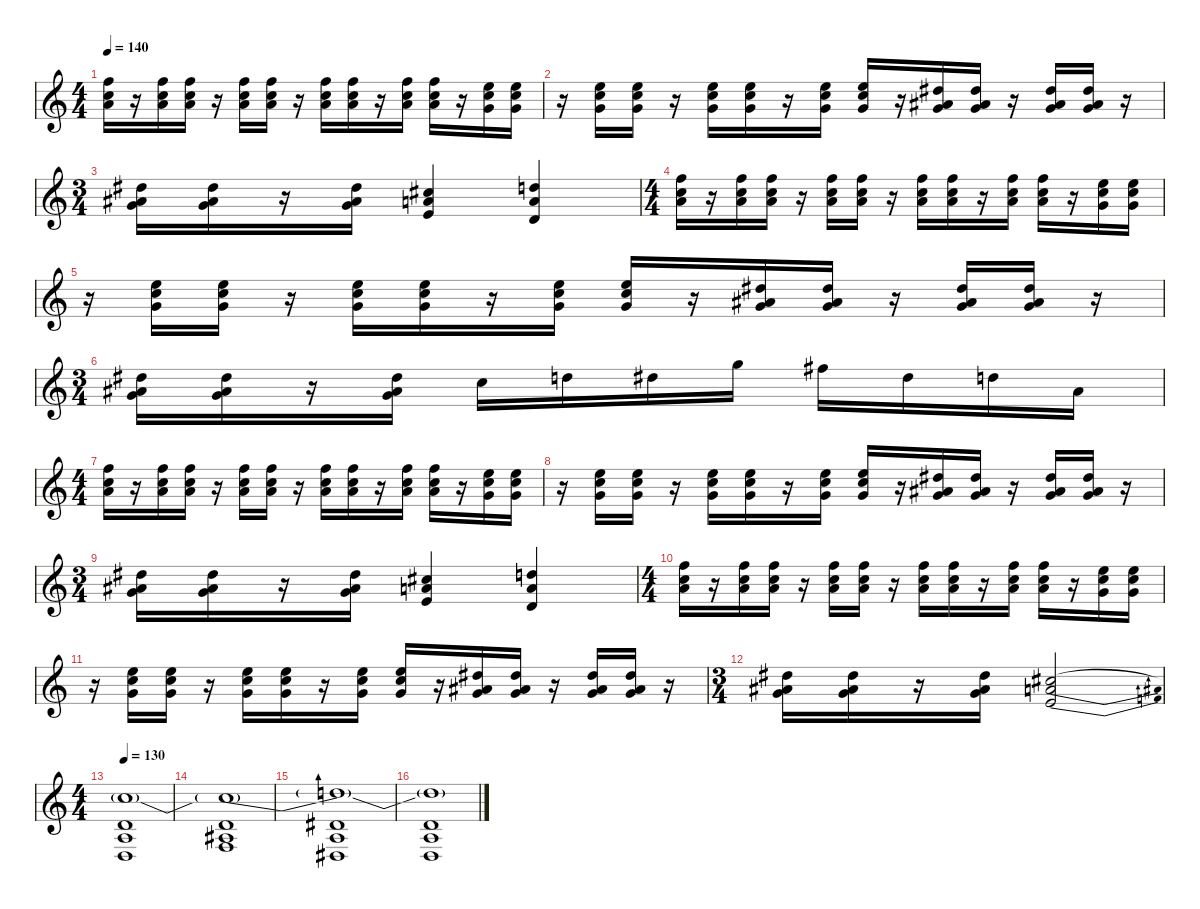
\defaultSystemsLayout 4
\hideDynamics
\bracketExtendMode nobrackets
\singleTrackTrackNamePolicy hidden
\multiTrackTrackNamePolicy hidden
\firstSystemTrackNameMode fullname
\otherSystemsTrackNameOrientation horizontal
\track ("Keyboard" "el.pno.") {instrument distortionguitar}
\staff {score}
\tuning (E4 B3 G3 D3 A2 E2)
\displaytranspose 0
\ts (4 4)
\beaming (8 2 2 2 2)
\tempo 140
\clef g2
\ks c
(13.1 13.2 14.3).16{dy f beam Down} r.16{beam Down} (13.1 13.2 14.3).16{beam Down} (13.1 13.2 14.3).16{beam Down} r.16{beam Down} (13.1 13.2 14.3).16{beam Down} (13.1 13.2 14.3).16{beam Down} r.16{beam Down} (13.1 13.2 14.3).16{beam Down} (13.1 13.2 14.3).16{beam Down} r.16{beam Down} (13.1 13.2 14.3).16{beam Down} (13.1 13.2 14.3).16{beam Down} r.16{beam Down} (12.1 13.2 12.3).16{beam Down} (12.1 13.2 12.3).16{beam Down} |
r.16{beam Down} (12.1 13.2 12.3).16{beam Down} (12.1 13.2 12.3).16{beam Down} r.16{beam Down} (12.1 13.2 12.3).16{beam Down} (12.1 13.2 12.3).16{beam Down} r.16{beam Down} (12.1 13.2 12.3).16{beam Down} (12.1 13.2 12.3).16{beam Up} r.16{beam Up} (11.1{acc #} 11.2{acc #} 12.3).16{beam Up} (11.1{acc #} 11.2{acc #} 12.3).16{beam Up} r.16{beam Up} (11.1{acc #} 11.2{acc #} 12.3).16{beam Down} (11.1{acc #} 11.2{acc #} 12.3).16{beam Down} r.16{beam Down} |
\ts (3 4)
\beaming (8 2 2 2 2)
(11.1{acc #} 11.2{acc #} 12.3).16{beam Down} (11.1{acc #} 11.2{acc #} 12.3).16{beam Down} r.16{beam Down} (11.1{acc #} 11.2{acc #} 12.3).16{beam Down} (9.1{acc #} 10.2 9.3).4{beam Up} (10.1 10.2 12.4).4{beam Up} |
\ts (4 4)
\beaming (8 2 2 2 2)
(13.1 13.2 14.3).16{beam Down} r.16{beam Down} (13.1 13.2 14.3).16{beam Down} (13.1 13.2 14.3).16{beam Down} r.16{beam Down} (13.1 13.2 14.3).16{beam Down} (13.1 13.2 14.3).16{beam Down} r.16{beam Down} (13.1 13.2 14.3).16{beam Down} (13.1 13.2 14.3).16{beam Down} r.16{beam Down} (13.1 13.2 14.3).16{beam Down} (13.1 13.2 14.3).16{beam Down} r.16{beam Down} (12.1 13.2 12.3).16{beam Down} (12.1 13.2 12.3).16{beam Down} |
r.16{beam Down} (12.1 13.2 12.3).16{beam Down} (12.1 13.2 12.3).16{beam Down} r.16{beam Down} (12.1 13.2 12.3).16{beam Down} (12.1 13.2 12.3).16{beam Down} r.16{beam Down} (12.1 13.2 12.3).16{beam Down} (12.1 13.2 12.3).16{beam Up} r.16{beam Up} (11.1{acc #} 11.2{acc #} 12.3).16{beam Up} (11.1{acc #} 11.2{acc #} 12.3).16{beam Up} r.16{beam Up} (11.1{acc #} 11.2{acc #} 12.3).16{beam Down} (11.1{acc #} 11.2{acc #} 12.3).16{beam Down} r.16{beam Down} |
\ts (3 4)
\beaming (8 2 2 2 2)
(11.1{acc #} 11.2{acc #} 12.3).16{beam Down} (11.1{acc #} 11.2{acc #} 12.3).16{beam Down} r.16{beam Down} (11.1{acc #} 11.2{acc #} 12.3).16{beam Down} 13.2.16{beam Down} 10.1.16{beam Down} 11.1{acc #}.16{beam Down} 15.1.16{beam Down} 14.1{acc #}.16{beam Down} 16.2{acc #}.16{beam Down} 15.2.16{beam Down} 15.3{acc #}.16{beam Down} |
\ts (4 4)
\beaming (8 2 2 2 2)
(13.1 13.2 14.3).16{beam Down} r.16{beam Down} (13.1 13.2 14.3).16{beam Down} (13.1 13.2 14.3).16{beam Down} r.16{beam Down} (13.1 13.2 14.3).16{beam Down} (13.1 13.2 14.3).16{beam Down} r.16{beam Down} (13.1 13.2 14.3).16{beam Down} (13.1 13.2 14.3).16{beam Down} r.16{beam Down} (13.1 13.2 14.3).16{beam Down} (13.1 13.2 14.3).16{beam Down} r.16{beam Down} (12.1 13.2 12.3).16{beam Down} (12.1 13.2 12.3).16{beam Down} |
r.16{beam Down} (12.1 13.2 12.3).16{beam Down} (12.1 13.2 12.3).16{beam Down} r.16{beam Down} (12.1 13.2 12.3).16{beam Down} (12.1 13.2 12.3).16{beam Down} r.16{beam Down} (12.1 13.2 12.3).16{beam Down} (12.1 13.2 12.3).16{beam Up} r.16{beam Up} (11.1{acc #} 11.2{acc #} 12.3).16{beam Up} (11.1{acc #} 11.2{acc #} 12.3).16{beam Up} r.16{beam Up} (11.1{acc #} 11.2{acc #} 12.3).16{beam Down} (11.1{acc #} 11.2{acc #} 12.3).16{beam Down} r.16{beam Down} |
\ts (3 4)
\beaming (8 2 2 2 2)
(11.1{acc #} 11.2{acc #} 12.3).16{beam Down} (11.1{acc #} 11.2{acc #} 12.3).16{beam Down} r.16{beam Down} (11.1{acc #} 11.2{acc #} 12.3).16{beam Down} (9.1{acc #} 10.2 9.3).4{beam Up} (10.1 10.2 12.4).4{beam Up} |
\ts (4 4)
\beaming (8 2 2 2 2)
(13.1 13.2 14.3).16{beam Down} r.16{beam Down} (13.1 13.2 14.3).16{beam Down} (13.1 13.2 14.3).16{beam Down} r.16{beam Down} (13.1 13.2 14.3).16{beam Down} (13.1 13.2 14.3).16{beam Down} r.16{beam Down} (13.1 13.2 14.3).16{beam Down} (13.1 13.2 14.3).16{beam Down} r.16{beam Down} (13.1 13.2 14.3).16{beam Down} (13.1 13.2 14.3).16{beam Down} r.16{beam Down} (12.1 13.2 12.3).16{beam Down} (12.1 13.2 12.3).16{beam Down} |
r.16{beam Down} (12.1 13.2 12.3).16{beam Down} (12.1 13.2 12.3).16{beam Down} r.16{beam Down} (12.1 13.2 12.3).16{beam Down} (12.1 13.2 12.3).16{beam Down} r.16{beam Down} (12.1 13.2 12.3).16{beam Down} (12.1 13.2 12.3).16{beam Up} r.16{beam Up} (11.1{acc #} 11.2{acc #} 12.3).16{beam Up} (11.1{acc #} 11.2{acc #} 12.3).16{beam Up} r.16{beam Up} (11.1{acc #} 11.2{acc #} 12.3).16{beam Down} (11.1{acc #} 11.2{acc #} 12.3).16{beam Down} r.16{beam Down} |
\ts (3 4)
\beaming (8 2 2 2 2)
(11.1{acc #} 11.2{acc #} 12.3).16{beam Down} (11.1{acc #} 11.2{acc #} 12.3).16{beam Down} r.16{beam Down} (11.1{acc #} 11.2{acc #} 12.3).16{beam Down} (9.1{be (hold 0 0 60 0) acc #} 10.2{be (bend 0 0 60 3)} 9.3{be (bend 0 0 60 3)}).2{beam Up} |
\ts (4 4)
\beaming (8 2 2 2 2)
\tempo 130
(3.2 2.3 0.4 9.1{t acc #}).1{beam Up} |
(3.2 3.3{acc #} 3.4 9.1{be (bend 0 0 60 3) t acc #}).1{beam Up} |
(8.3{acc #} 7.4 6.5{acc #} 9.1{t}).1{beam Up} |
(7.3 7.4 5.5 9.1{t}).1{beam Up}
